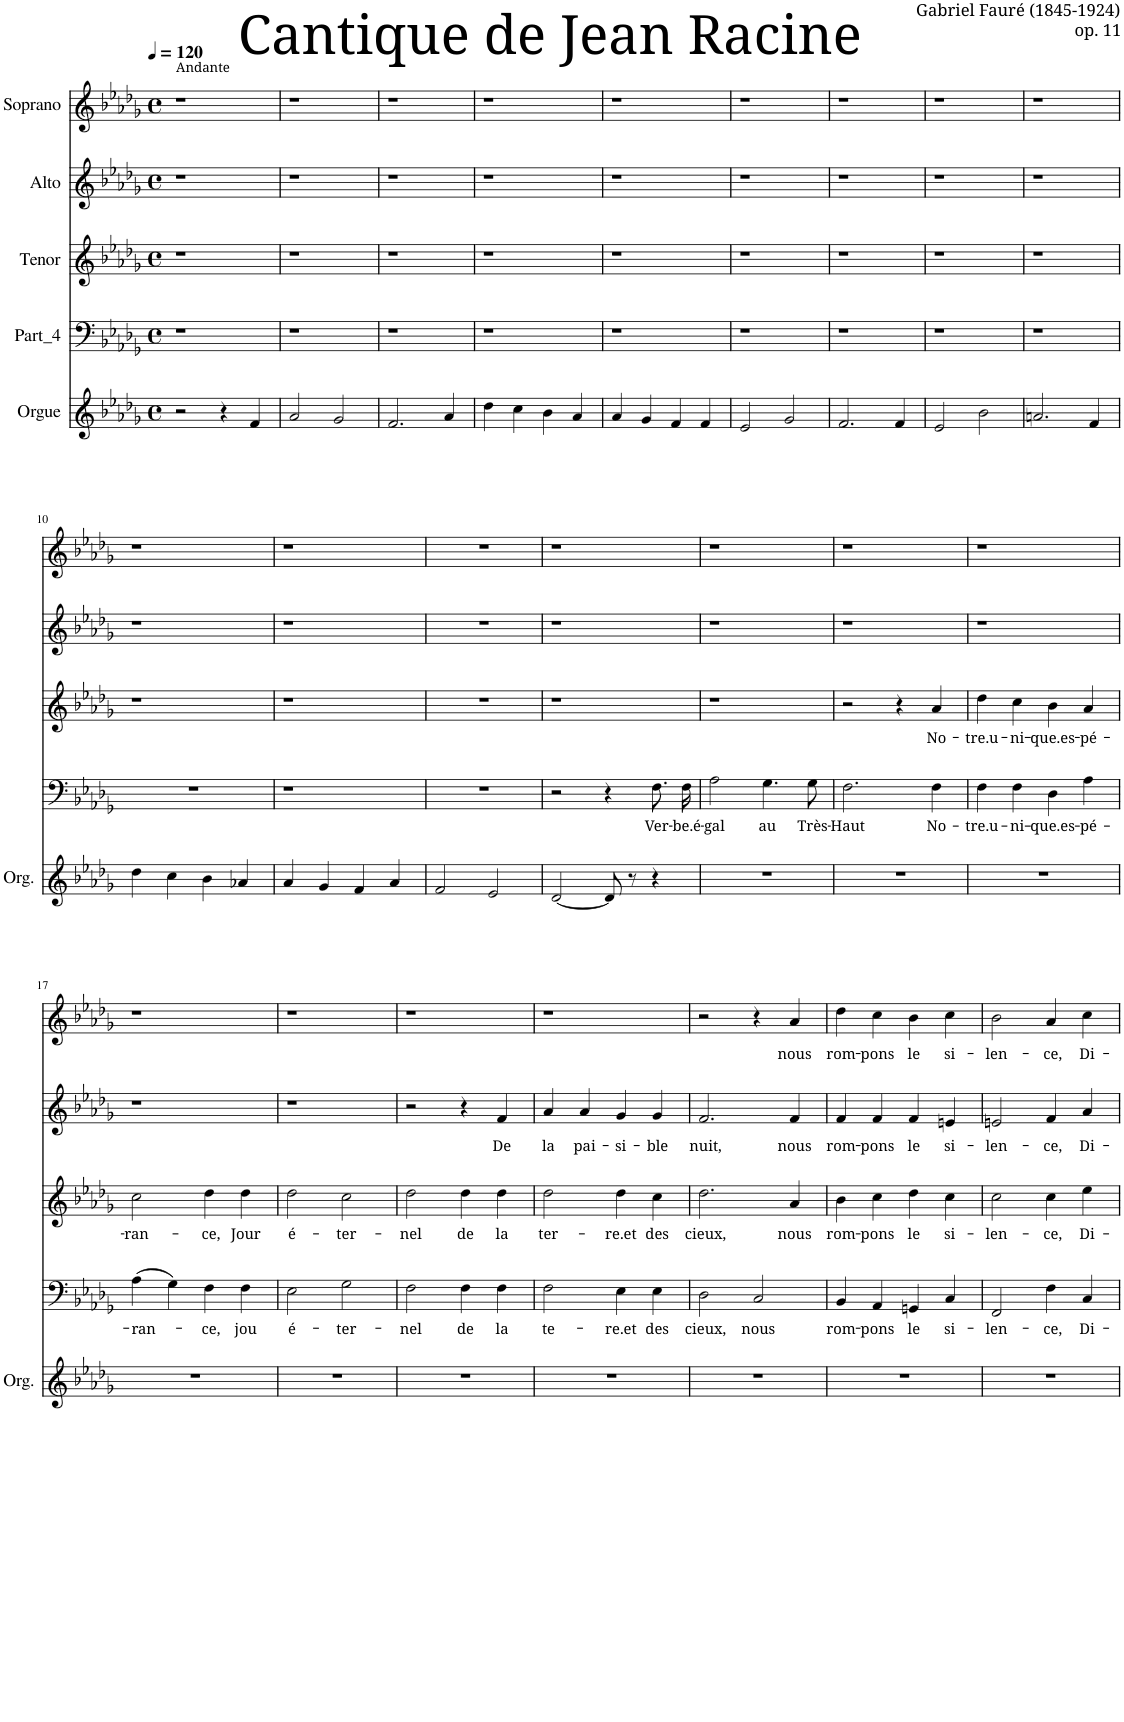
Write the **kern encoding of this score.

**kern	**kern	**text	**kern	**text	**kern	**text	**kern	**text
*part5	*part4	*part4	*part3	*part3	*part2	*part2	*part1	*part1
*staff5	*staff4	*staff4	*staff3	*staff3	*staff2	*staff2	*staff1	*staff1
*I"Orgue	*	*	*I"Tenor	*	*I"Alto	*	*I"Soprano	*
*I'Org.	*	*	*	*	*	*	*	*
*clefG2	*clefF4	*	*clefG2	*	*clefG2	*	*clefG2	*
*k[b-e-a-d-g-]	*k[b-e-a-d-g-]	*	*k[b-e-a-d-g-]	*	*k[b-e-a-d-g-]	*	*k[b-e-a-d-g-]	*
*M4/4	*M4/4	*	*M4/4	*	*M4/4	*	*M4/4	*
*met(c)	*met(c)	*	*met(c)	*	*met(c)	*	*met(c)	*
*MM120	*MM120	*	*MM120	*	*MM120	*	*MM120	*
=1	=1	=1	=1	=1	=1	=1	=1	=1
!	!	!	!	!	!	!	!LO:TX:a:t=Andante	!
2r	1r	.	1r	.	1r	.	1r	.
4r	.	.	.	.	.	.	.	.
4f/	.	.	.	.	.	.	.	.
=2	=2	=2	=2	=2	=2	=2	=2	=2
2a-/	1r	.	1r	.	1r	.	1r	.
2g-/	.	.	.	.	.	.	.	.
=3	=3	=3	=3	=3	=3	=3	=3	=3
2.f/	1r	.	1r	.	1r	.	1r	.
4a-/	.	.	.	.	.	.	.	.
=4	=4	=4	=4	=4	=4	=4	=4	=4
4dd-\	1r	.	1r	.	1r	.	1r	.
4cc\	.	.	.	.	.	.	.	.
4b-\	.	.	.	.	.	.	.	.
4a-/	.	.	.	.	.	.	.	.
=5	=5	=5	=5	=5	=5	=5	=5	=5
4a-/	1r	.	1r	.	1r	.	1r	.
4g-/	.	.	.	.	.	.	.	.
4f/	.	.	.	.	.	.	.	.
4f/	.	.	.	.	.	.	.	.
=6	=6	=6	=6	=6	=6	=6	=6	=6
2e-/	1r	.	1r	.	1r	.	1r	.
2g-/	.	.	.	.	.	.	.	.
=7	=7	=7	=7	=7	=7	=7	=7	=7
2.f/	1r	.	1r	.	1r	.	1r	.
4f/	.	.	.	.	.	.	.	.
=8	=8	=8	=8	=8	=8	=8	=8	=8
2e-/	1r	.	1r	.	1r	.	1r	.
2b-\	.	.	.	.	.	.	.	.
=9	=9	=9	=9	=9	=9	=9	=9	=9
2.an/	1r	.	1r	.	1r	.	1r	.
4f/	.	.	.	.	.	.	.	.
!!LO:LB:g=z
=10	=10	=10	=10	=10	=10	=10	=10	=10
4dd-\	1r	.	1r	.	1r	.	1r	.
4cc\	.	.	.	.	.	.	.	.
4b-\	.	.	.	.	.	.	.	.
4a-X/	.	.	.	.	.	.	.	.
=11	=11	=11	=11	=11	=11	=11	=11	=11
4a-/	1r	.	1r	.	1r	.	1r	.
4g-/	.	.	.	.	.	.	.	.
4f/	.	.	.	.	.	.	.	.
4a-/	.	.	.	.	.	.	.	.
=12	=12	=12	=12	=12	=12	=12	=12	=12
2f/	1r	.	1r	.	1r	.	1r	.
2e-/	.	.	.	.	.	.	.	.
=13	=13	=13	=13	=13	=13	=13	=13	=13
[2d-/	2r	.	1r	.	1r	.	1r	.
8d-/]	4r	.	.	.	.	.	.	.
8r	.	.	.	.	.	.	.	.
!	!	!LO:LY:b	!	!	!	!	!	!
4r	8.F\L	Ver-	.	.	.	.	.	.
!	!	!LO:LY:b	!	!	!	!	!	!
.	16F\Jk	-be.é-	.	.	.	.	.	.
=14	=14	=14	=14	=14	=14	=14	=14	=14
!	!	!LO:LY:b	!	!	!	!	!	!
1r	2A-\	-gal	1r	.	1r	.	1r	.
!	!	!LO:LY:b	!	!	!	!	!	!
.	4.G-\	au	.	.	.	.	.	.
!	!	!LO:LY:b	!	!	!	!	!	!
.	8G-\	Très-	.	.	.	.	.	.
=15	=15	=15	=15	=15	=15	=15	=15	=15
!	!	!LO:LY:b	!	!	!	!	!	!
1r	2.F\	-Haut	2r	.	1r	.	1r	.
.	.	.	4r	.	.	.	.	.
!	!	!LO:LY:b	!	!LO:LY:b	!	!	!	!
.	4F\	No-	4a-/	No-	.	.	.	.
=16	=16	=16	=16	=16	=16	=16	=16	=16
!	!	!LO:LY:b	!	!LO:LY:b	!	!	!	!
1r	4F\	-tre.u-	4dd-\	-tre.u-	1r	.	1r	.
!	!	!LO:LY:b	!	!LO:LY:b	!	!	!	!
.	4F\	-ni-	4cc\	-ni-	.	.	.	.
!	!	!LO:LY:b	!	!LO:LY:b	!	!	!	!
.	4D-\	-que.es-	4b-\	-que.es-	.	.	.	.
!	!	!LO:LY:b	!	!LO:LY:b	!	!	!	!
.	4A-\	-pé-	4a-/	-pé-	.	.	.	.
!!LO:LB:g=z
=17	=17	=17	=17	=17	=17	=17	=17	=17
!	!	!LO:LY:b	!	!LO:LY:b	!	!	!	!
1r	(>4A-\	-ran-	2cc\	-ran-	1r	.	1r	.
.	4G-\)	.	.	.	.	.	.	.
!	!	!LO:LY:b	!	!LO:LY:b	!	!	!	!
.	4F\	-ce,	4dd-\	-ce,	.	.	.	.
!	!	!LO:LY:b	!	!LO:LY:b	!	!	!	!
.	4F\	jou	4dd-\	Jour	.	.	.	.
=18	=18	=18	=18	=18	=18	=18	=18	=18
!	!	!LO:LY:b	!	!LO:LY:b	!	!	!	!
1r	2E-\	é-	2dd-\	é-	1r	.	1r	.
!	!	!LO:LY:b	!	!LO:LY:b	!	!	!	!
.	2G-\	-ter-	2cc\	-ter-	.	.	.	.
=19	=19	=19	=19	=19	=19	=19	=19	=19
!	!	!LO:LY:b	!	!LO:LY:b	!	!	!	!
1r	2F\	-nel	2dd-\	-nel	2r	.	1r	.
!	!	!LO:LY:b	!	!LO:LY:b	!	!	!	!
.	4F\	de	4dd-\	de	4r	.	.	.
!	!	!LO:LY:b	!	!LO:LY:b	!	!LO:LY:b	!	!
.	4F\	la	4dd-\	la	4f/	De	.	.
=20	=20	=20	=20	=20	=20	=20	=20	=20
!	!	!LO:LY:b	!	!LO:LY:b	!	!LO:LY:b	!	!
1r	2F\	te-	2dd-\	ter-	4a-/	la	1r	.
!	!	!	!	!	!	!LO:LY:b	!	!
.	.	.	.	.	4a-/	pai-	.	.
!	!	!LO:LY:b	!	!LO:LY:b	!	!LO:LY:b	!	!
.	4E-\	-re.et	4dd-\	-re.et	4g-/	-si-	.	.
!	!	!LO:LY:b	!	!LO:LY:b	!	!LO:LY:b	!	!
.	4E-\	des	4cc\	des	4g-/	-ble	.	.
=21	=21	=21	=21	=21	=21	=21	=21	=21
!	!	!LO:LY:b	!	!LO:LY:b	!	!LO:LY:b	!	!
1r	2D-\	cieux,	2.dd-\	cieux,	2.f/	nuit,	2r	.
!	!	!LO:LY:b	!	!	!	!	!	!
.	2C/	nous	.	.	.	.	4r	.
!	!	!	!	!LO:LY:b	!	!LO:LY:b	!	!LO:LY:b
.	.	.	4a-/	nous	4f/	nous	4a-/	nous
=22	=22	=22	=22	=22	=22	=22	=22	=22
!	!	!LO:LY:b	!	!LO:LY:b	!	!LO:LY:b	!	!LO:LY:b
1r	4BB-/	rom-	4b-\	rom-	4f/	rom-	4dd-\	rom-
!	!	!LO:LY:b	!	!LO:LY:b	!	!LO:LY:b	!	!LO:LY:b
.	4AA-/	-pons	4cc\	-pons	4f/	-pons	4cc\	-pons
!	!	!LO:LY:b	!	!LO:LY:b	!	!LO:LY:b	!	!LO:LY:b
.	4GGn/	le	4dd-\	le	4f/	le	4b-\	le
!	!	!LO:LY:b	!	!LO:LY:b	!	!LO:LY:b	!	!LO:LY:b
.	4C/	si-	4cc\	si-	4en/	si-	4cc\	si-
=23	=23	=23	=23	=23	=23	=23	=23	=23
!	!	!LO:LY:b	!	!LO:LY:b	!	!LO:LY:b	!	!LO:LY:b
1r	2FF/	-len-	2cc\	-len-	2en/	-len-	2b-\	-len-
!	!	!LO:LY:b	!	!LO:LY:b	!	!LO:LY:b	!	!LO:LY:b
.	4F\	-ce,	4cc\	-ce,	4f/	-ce,	4a-/	-ce,
!	!	!LO:LY:b	!	!LO:LY:b	!	!LO:LY:b	!	!LO:LY:b
.	4C/	Di-	4ee-\	Di-	4a-/	Di-	4cc\	Di-
=	=	=	=	=	=	=	=	=
*-	*-	*-	*-	*-	*-	*-	*-	*-
